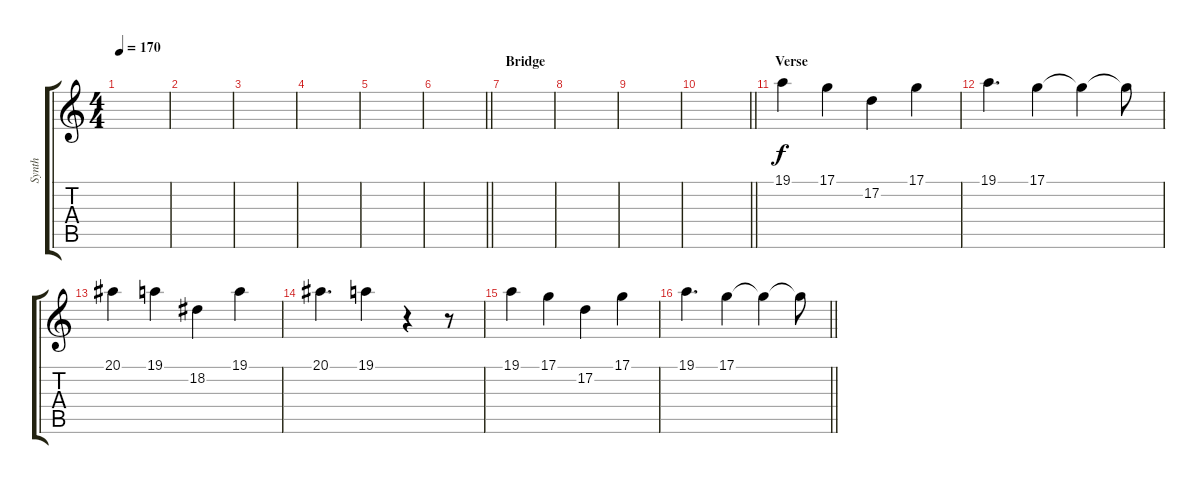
\track ("Synth" "Synth") {instrument pad7halo}
\staff {score tabs}
\tuning (D4 A3 F3 C3 G2 D2) {hide}
\ts (4 4)
\tempo 170
\clef g2
\ks c
|
|
|
|
|
\barLineRight lightlight
|
\section ("" "Bridge")
|
|
|
\barLineRight lightlight
|
\section ("" "Verse")
19.1.4 17.1.4 17.2.4 17.1.4 |
19.1.4{d} 17.1.4 17.1{t}.4 17.1{t}.8 |
20.1.4 19.1.4 18.2.4 19.1.4 |
20.1.4{d} 19.1.4 r.4 r.8 |
19.1.4 17.1.4 17.2.4 17.1.4 |
\barLineRight lightlight
19.1.4{d} 17.1.4 17.1{t}.4 17.1{t}.8
